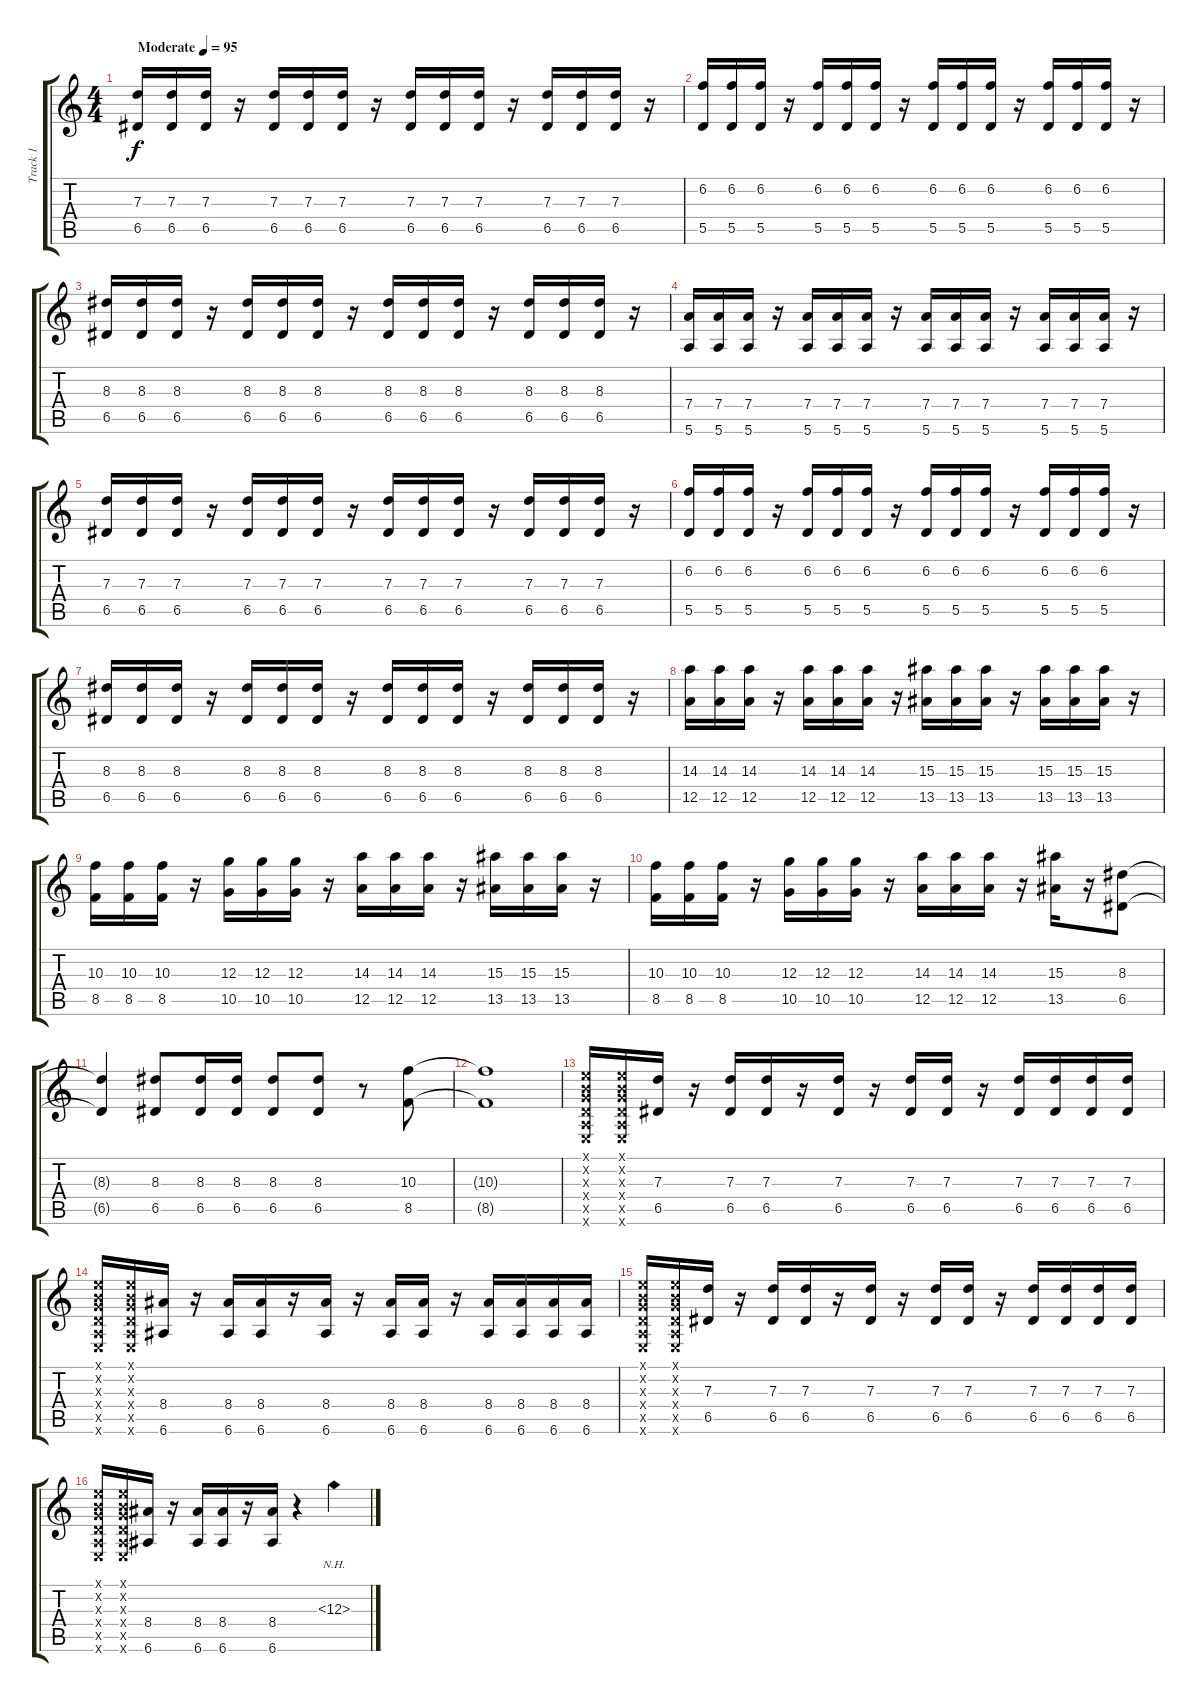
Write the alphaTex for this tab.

\track ("Track 1" "Track 1") {instrument overdrivenguitar}
\staff {score tabs}
\tuning (E4 B3 G3 D3 A2 E2) {hide}
\ts (4 4)
\tempo (95 "Moderate")
\clef g2
\ks c
(7.3 6.5).16{dy f instrument overdrivenguitar} (7.3 6.5).16 (7.3 6.5).16 r.16 (7.3 6.5).16 (7.3 6.5).16 (7.3 6.5).16 r.16 (7.3 6.5).16 (7.3 6.5).16 (7.3 6.5).16 r.16 (7.3 6.5).16 (7.3 6.5).16 (7.3 6.5).16 r.16 |
(6.2 5.5).16 (6.2 5.5).16 (6.2 5.5).16 r.16 (6.2 5.5).16 (6.2 5.5).16 (6.2 5.5).16 r.16 (6.2 5.5).16 (6.2 5.5).16 (6.2 5.5).16 r.16 (6.2 5.5).16 (6.2 5.5).16 (6.2 5.5).16 r.16 |
(8.3 6.5).16 (8.3 6.5).16 (8.3 6.5).16 r.16 (8.3 6.5).16 (8.3 6.5).16 (8.3 6.5).16 r.16 (8.3 6.5).16 (8.3 6.5).16 (8.3 6.5).16 r.16 (8.3 6.5).16 (8.3 6.5).16 (8.3 6.5).16 r.16 |
(7.4 5.6).16 (7.4 5.6).16 (7.4 5.6).16 r.16 (7.4 5.6).16 (7.4 5.6).16 (7.4 5.6).16 r.16 (7.4 5.6).16 (7.4 5.6).16 (7.4 5.6).16 r.16 (7.4 5.6).16 (7.4 5.6).16 (7.4 5.6).16 r.16 |
(7.3 6.5).16 (7.3 6.5).16 (7.3 6.5).16 r.16 (7.3 6.5).16 (7.3 6.5).16 (7.3 6.5).16 r.16 (7.3 6.5).16 (7.3 6.5).16 (7.3 6.5).16 r.16 (7.3 6.5).16 (7.3 6.5).16 (7.3 6.5).16 r.16 |
(6.2 5.5).16 (6.2 5.5).16 (6.2 5.5).16 r.16 (6.2 5.5).16 (6.2 5.5).16 (6.2 5.5).16 r.16 (6.2 5.5).16 (6.2 5.5).16 (6.2 5.5).16 r.16 (6.2 5.5).16 (6.2 5.5).16 (6.2 5.5).16 r.16 |
(8.3 6.5).16 (8.3 6.5).16 (8.3 6.5).16 r.16 (8.3 6.5).16 (8.3 6.5).16 (8.3 6.5).16 r.16 (8.3 6.5).16 (8.3 6.5).16 (8.3 6.5).16 r.16 (8.3 6.5).16 (8.3 6.5).16 (8.3 6.5).16 r.16 |
(14.3 12.5).16 (14.3 12.5).16 (14.3 12.5).16 r.16 (14.3 12.5).16 (14.3 12.5).16 (14.3 12.5).16 r.16 (15.3 13.5).16 (15.3 13.5).16 (15.3 13.5).16 r.16 (15.3 13.5).16 (15.3 13.5).16 (15.3 13.5).16 r.16 |
(10.3 8.5).16 (10.3 8.5).16 (10.3 8.5).16 r.16 (12.3 10.5).16 (12.3 10.5).16 (12.3 10.5).16 r.16 (14.3 12.5).16 (14.3 12.5).16 (14.3 12.5).16 r.16 (15.3 13.5).16 (15.3 13.5).16 (15.3 13.5).16 r.16 |
(10.3 8.5).16 (10.3 8.5).16 (10.3 8.5).16 r.16 (12.3 10.5).16 (12.3 10.5).16 (12.3 10.5).16 r.16 (14.3 12.5).16 (14.3 12.5).16 (14.3 12.5).16 r.16 (15.3 13.5).16 r.16 (8.3 6.5).8 |
(8.3{t} 6.5{t}).4 (8.3 6.5).8 (8.3 6.5).16 (8.3 6.5).16 (8.3 6.5).8 (8.3 6.5).8 r.8 (10.3 8.5).8 |
(10.3{t} 8.5{t}).1 |
(0.1{x} 0.2{x} 0.3{x} 0.4{x} 0.5{x} 0.6{x}).16{instrument electricguitarclean} (0.1{x} 0.2{x} 0.3{x} 0.4{x} 0.5{x} 0.6{x}).16 (7.3 6.5).16 r.16 (7.3 6.5).16 (7.3 6.5).16 r.16 (7.3 6.5).16 r.16 (7.3 6.5).16 (7.3 6.5).16 r.16 (7.3 6.5).16 (7.3 6.5).16 (7.3 6.5).16 (7.3 6.5).16 |
(0.1{x} 0.2{x} 0.3{x} 0.4{x} 0.5{x} 0.6{x}).16 (0.1{x} 0.2{x} 0.3{x} 0.4{x} 0.5{x} 0.6{x}).16 (8.4 6.6).16 r.16 (8.4 6.6).16 (8.4 6.6).16 r.16 (8.4 6.6).16 r.16 (8.4 6.6).16 (8.4 6.6).16 r.16 (8.4 6.6).16 (8.4 6.6).16 (8.4 6.6).16 (8.4 6.6).16 |
(0.1{x} 0.2{x} 0.3{x} 0.4{x} 0.5{x} 0.6{x}).16 (0.1{x} 0.2{x} 0.3{x} 0.4{x} 0.5{x} 0.6{x}).16 (7.3 6.5).16 r.16 (7.3 6.5).16 (7.3 6.5).16 r.16 (7.3 6.5).16 r.16 (7.3 6.5).16 (7.3 6.5).16 r.16 (7.3 6.5).16 (7.3 6.5).16 (7.3 6.5).16 (7.3 6.5).16 |
(0.1{x} 0.2{x} 0.3{x} 0.4{x} 0.5{x} 0.6{x}).16 (0.1{x} 0.2{x} 0.3{x} 0.4{x} 0.5{x} 0.6{x}).16 (8.4 6.6).16 r.16 (8.4 6.6).16 (8.4 6.6).16 r.16 (8.4 6.6).16 r.4 12.3{nh}.4
